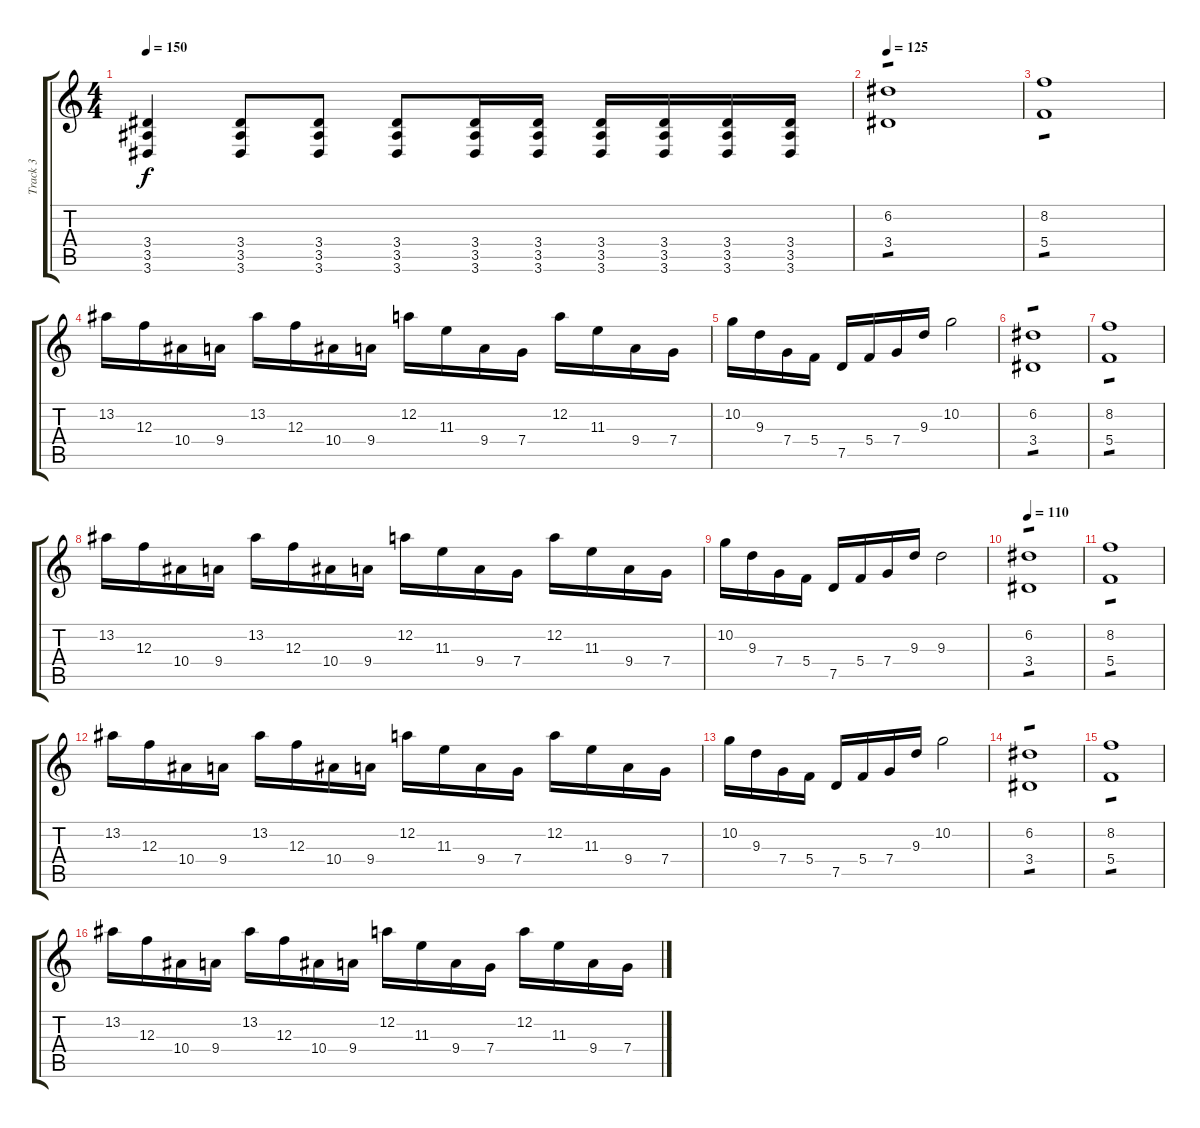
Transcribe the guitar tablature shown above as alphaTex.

\track ("Track 3" "Track 3") {instrument distortionguitar}
\staff {score tabs}
\tuning (D4 A3 F3 C3 G2 C2) {hide}
\ts (4 4)
\tempo 150
\clef g2
\ks c
(3.4 3.5 3.6).4{dy f} (3.4 3.5 3.6).8 (3.4 3.5 3.6).8 (3.4 3.5 3.6).8 (3.4 3.5 3.6).16 (3.4 3.5 3.6).16 (3.4 3.5 3.6).16 (3.4 3.5 3.6).16 (3.4 3.5 3.6).16 (3.4 3.5 3.6).16 |
\tempo 125
(6.2 3.4).1{tp 1} |
(8.2 5.4).1{tp 1} |
13.2.16 12.3.16 10.4.16 9.4.16 13.2.16 12.3.16 10.4.16 9.4.16 12.2.16 11.3.16 9.4.16 7.4.16 12.2.16 11.3.16 9.4.16 7.4.16 |
10.2.16 9.3.16 7.4.16 5.4.16 7.5.16 5.4.16 7.4.16 9.3.16 10.2.2 |
(6.2 3.4).1{tp 1} |
(8.2 5.4).1{tp 1} |
13.2.16 12.3.16 10.4.16 9.4.16 13.2.16 12.3.16 10.4.16 9.4.16 12.2.16 11.3.16 9.4.16 7.4.16 12.2.16 11.3.16 9.4.16 7.4.16 |
10.2.16 9.3.16 7.4.16 5.4.16 7.5.16 5.4.16 7.4.16 9.3.16 9.3.2 |
\tempo 110
(6.2 3.4).1{tp 1} |
(8.2 5.4).1{tp 1} |
13.2.16 12.3.16 10.4.16 9.4.16 13.2.16 12.3.16 10.4.16 9.4.16 12.2.16 11.3.16 9.4.16 7.4.16 12.2.16 11.3.16 9.4.16 7.4.16 |
10.2.16 9.3.16 7.4.16 5.4.16 7.5.16 5.4.16 7.4.16 9.3.16 10.2.2 |
(6.2 3.4).1{tp 1} |
(8.2 5.4).1{tp 1} |
13.2.16 12.3.16 10.4.16 9.4.16 13.2.16 12.3.16 10.4.16 9.4.16 12.2.16 11.3.16 9.4.16 7.4.16 12.2.16 11.3.16 9.4.16 7.4.16
